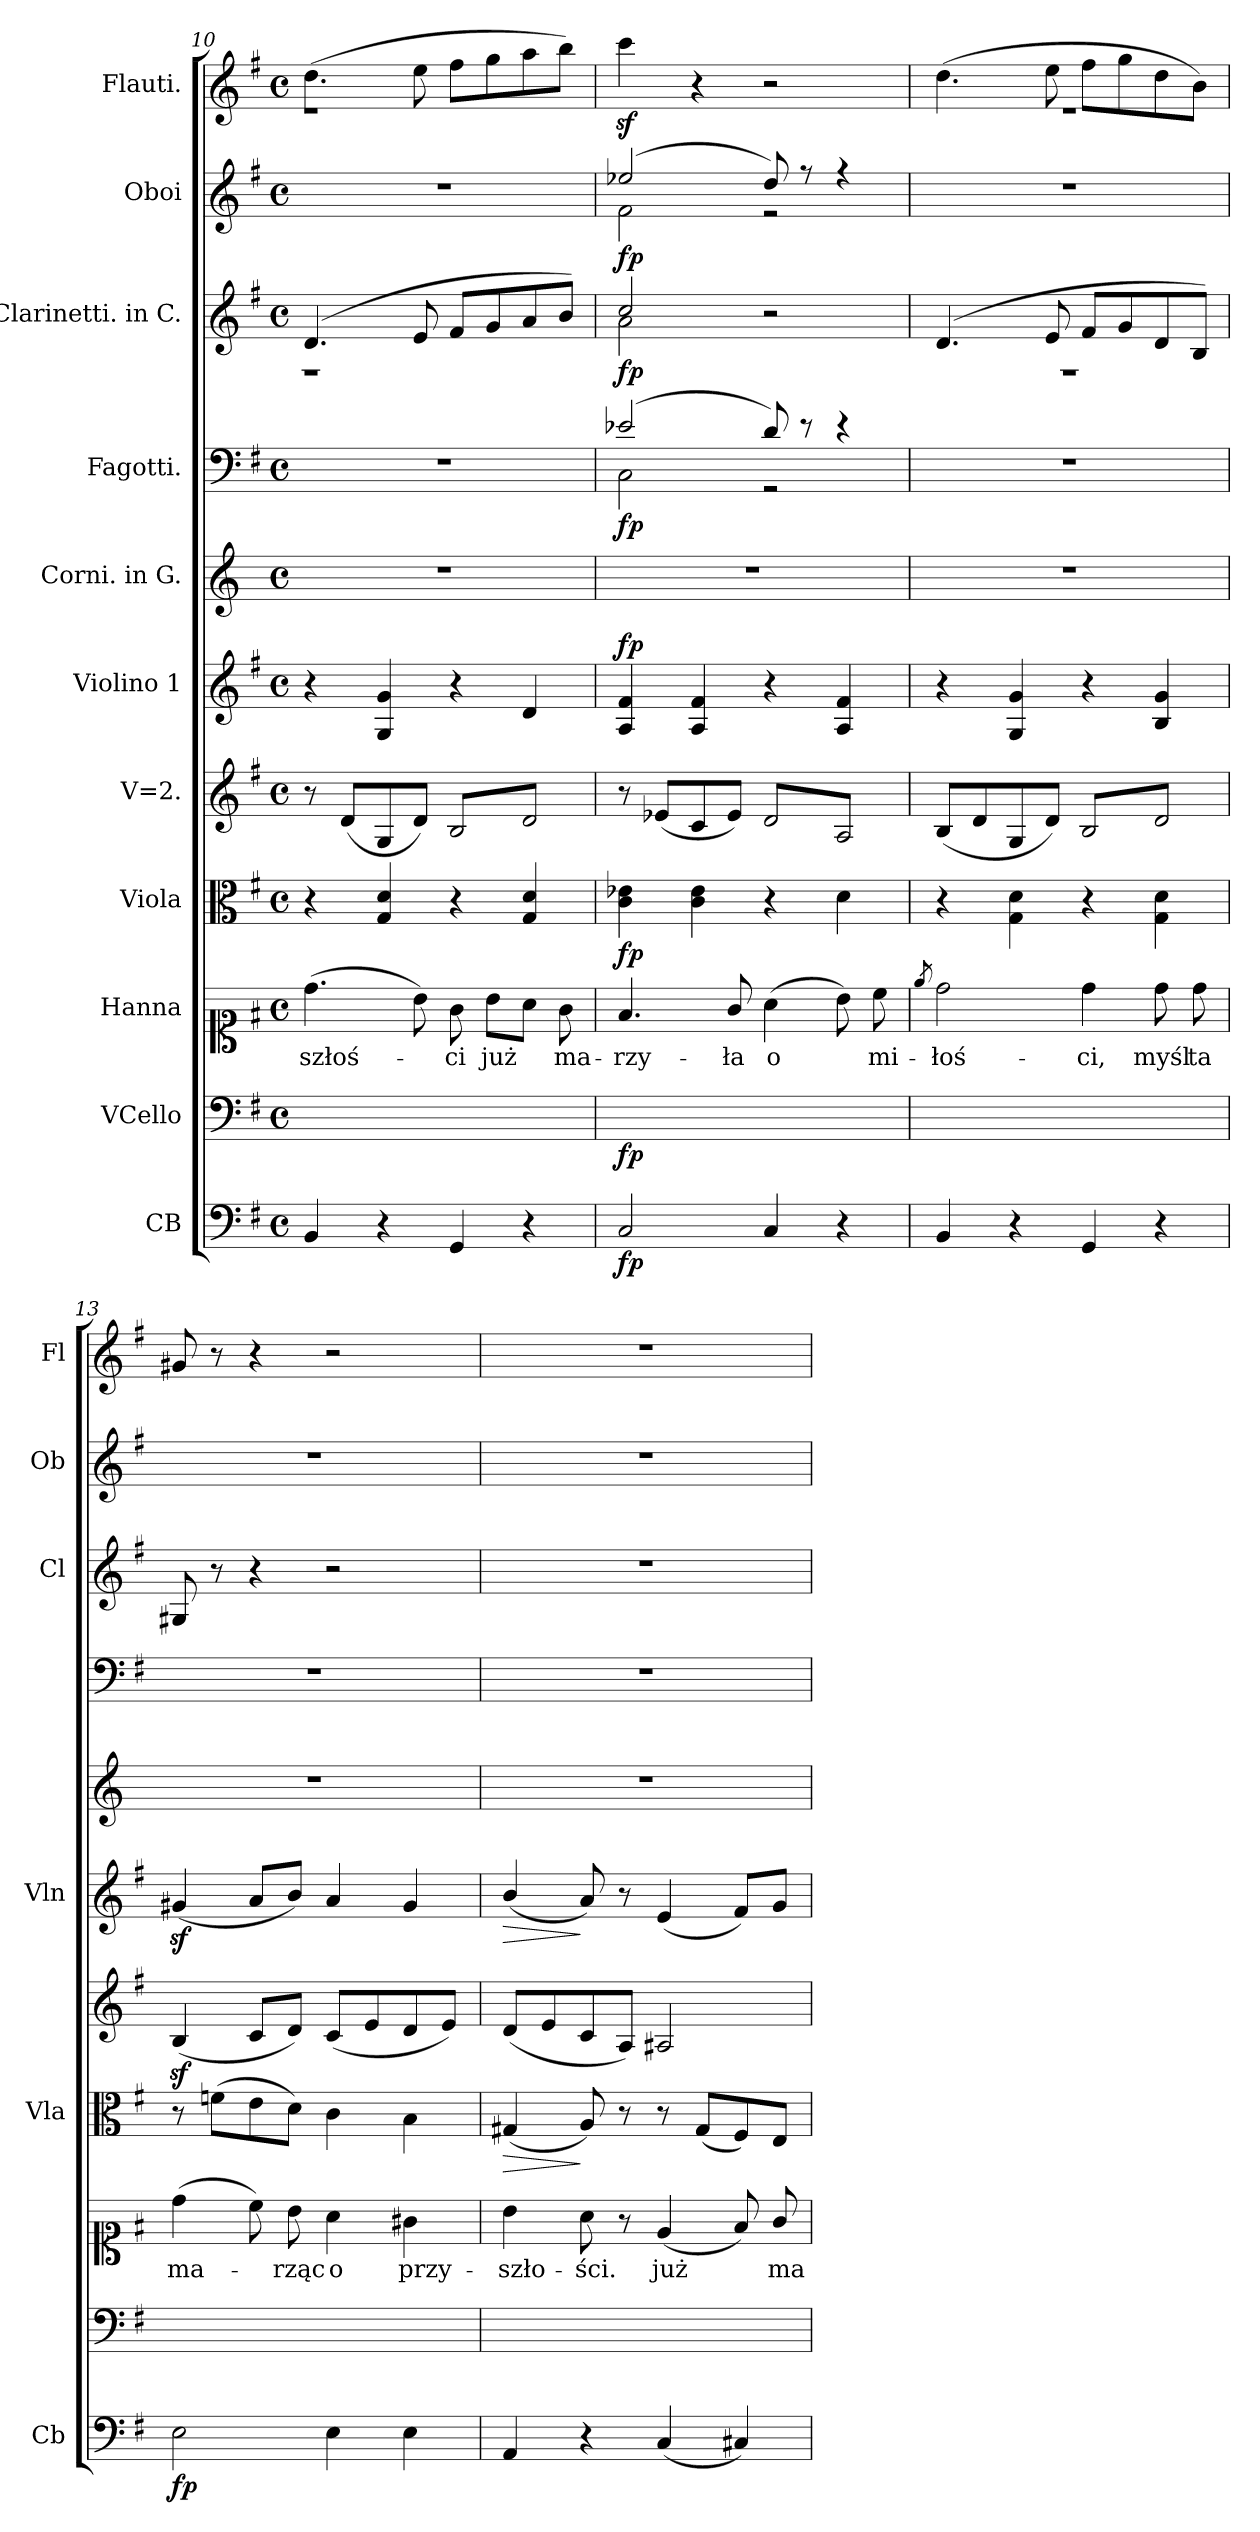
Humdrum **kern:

**kern	**dynam	**kern	**dynam	**kern	**text	**kern	**dynam	**kern	**kern	**dynam	**kern	**kern	**dynam	**kern	**dynam	**kern	**dynam	**kern	**dynam
*part11	*part11	*part10	*part10	*part9	*part9	*part8	*part8	*part7	*part6	*part6	*part5	*part4	*part4	*part3	*part3	*part2	*part2	*part1	*part1
*staff11	*staff11	*staff10	*staff10	*staff9	*staff9	*staff8	*staff8	*staff7	*staff6	*staff6	*staff5	*staff4	*staff4	*staff3	*staff3	*staff2	*staff2	*staff1	*staff1
*I"CB	*	*I"VCello	*	*I"Hanna	*	*I"Viola	*	*I"V=2.	*I"Violino 1	*	*I"Corni. in G.	*I"Fagotti.	*	*I"Clarinetti. in C.	*	*I"Oboi	*	*I"Flauti.	*
*I'Cb	*	*	*	*	*	*I'Vla	*	*	*I'Vln	*	*	*	*	*I'Cl	*	*I'Ob	*	*I'Fl	*
*clefF4	*	*clefF4	*	*clefC1	*	*clefC3	*	*clefG2	*clefG2	*	*clefG2	*clefF4	*	*clefG2	*	*clefG2	*	*clefG2	*
*ITrd8c12	*	*	*	*	*	*	*	*	*	*	*ITrd3c5	*	*	*	*	*	*	*	*
*k[f#]	*	*k[f#]	*	*k[f#]	*	*k[f#]	*	*k[f#]	*k[f#]	*	*k[f#]	*k[f#]	*	*k[f#]	*	*k[f#]	*	*k[f#]	*
*G:	*	*G:	*	*G:	*	*G:	*	*G:	*G:	*	*G:	*G:	*	*G:	*	*G:	*	*G:	*
*M4/4	*	*M4/4	*	*M4/4	*	*M4/4	*	*M4/4	*M4/4	*	*M4/4	*M4/4	*	*M4/4	*	*M4/4	*	*M4/4	*
*met(c)	*	*met(c)	*	*met(c)	*	*met(c)	*	*met(c)	*met(c)	*	*met(c)	*met(c)	*	*met(c)	*	*met(c)	*	*met(c)	*
=10	=10	=10	=10	=10	=10	=10	=10	=10	=10	=10	=10	=10	=10	=10	=10	=10	=10	=10	=10
*	*	*	*	*	*	*	*	*	*	*	*	*	*	*^	*	*	*	*	*
!	!	!	!	!	!	!	!	!	!	!	!	!	!	!	!	!LO:HP:b	!	!	!	!LO:HP:b
*	*	*	*	*	*	*	*	*	*	*	*	*	*	*	*	*	*	*	*^	*
4BBB/	.	4BB/yy	.	(4.dd\	-szłoś-	4r	.	8r	4r	.	1r	1r	.	(<4.d/	1r	< p	1r	.	(4.dd\	1re	< p
.	.	.	.	.	.	.	.	(8d/L	.	.	.	.	.	.	.	.	.	.	.	.	.
4r	.	4ryy	.	.	.	4G/ 4d/	.	8G/	4G/ 4g/	.	.	.	.	.	.	.	.	.	.	.	.
.	.	.	.	8b\)	.	.	.	8d/J)	.	.	.	.	.	8e/	.	.	.	.	8ee\	.	.
*	*	*	*	*	*	*	*	*tremolo	*	*	*	*	*	*	*	*	*	*	*	*	*
4GGG/	.	4GG/yy	.	8g\	-ci	4r	.	(8B/L	4r	.	.	.	.	8f#/L	.	.	.	.	8ff#\L	.	.
.	.	.	.	8b\L	już	.	.	8d/)	.	.	.	.	.	8g/	.	.	.	.	8gg\	.	.
4r	.	4ryy	.	8a\J	.	4G/ 4d/	.	8B/	4d/	.	.	.	.	8a/	.	.	.	.	8aa\	.	.
.	.	.	.	8g\	ma-	.	.	8d/)J	.	.	.	.	.	8b/J)	.	.	.	.	8bb\J)	.	.
*	*	*	*	*	*	*	*	*Xtremolo	*	*	*	*	*	*	*	*	*	*	*	*	*
*	*	*	*	*	*	*	*	*	*	*	*	*	*	*v	*v	*	*	*	*v	*v	*
.	.	.	.	.	.	.	.	.	.	.	.	.	.	.	[	.	.	.	[
=11	=11	=11	=11	=11	=11	=11	=11	=11	=11	=11	=11	=11	=11	=11	=11	=11	=11	=11	=11
*	*	*	*	*	*	*	*	*	*	*	*	*^	*	*^	*	*^	*	*	*
!	!LO:DY:b	!	!LO:DY:b	!	!	!	!	!	!	!LO:DY:a	!	!	!	!LO:DY:b	!	!	!	!	!	!LO:DY:b	!	!
2CC/	fp.	2Cn/yy	fp.	4.f#/	-rzy-	4c\ 4e-X\	fp	8r	4A/ 4f#/	fp.	1r	(2e-X/	2C\	fp.	2cc/	2a\	fp	(<2ee-X/	2f#\	fp.	4cccz\	.
.	.	.	.	.	.	.	.	(8e-X/L	.	.	.	.	.	.	.	.	.	.	.	.	.	.
.	.	.	.	.	.	4c\ 4e-\	.	8c/	4A/ 4f#/	.	.	.	.	.	.	.	.	.	.	.	4r	.
.	.	.	.	8g/	-ła	.	.	8e-/J)	.	.	.	.	.	.	.	.	.	.	.	.	.	.
*	*	*	*	*	*	*	*	*tremolo	*	*	*	*	*	*	*	*	*	*	*	*	*	*
4CC/	.	4C/yy	.	(4a\	o	4r	.	(8d/L	4r	.	.	8d/)	2rGG	.	2r	2ryy	.	8dd/)	2re	.	2r	.
.	.	.	.	.	.	.	.	8A/)	.	.	.	8r	.	.	.	.	.	8r	.	.	.	.
4r	.	4ryy	.	8b\)	.	4d\	.	8d/	4A/ 4f#/	.	.	4r	.	.	.	.	.	4r	.	.	.	.
.	.	.	.	8cc\	mi-	.	.	8A/)J	.	.	.	.	.	.	.	.	.	.	.	.	.	.
*	*	*	*	*	*	*	*	*Xtremolo	*	*	*	*	*	*	*	*	*	*	*	*	*	*
*	*	*	*	*	*	*	*	*	*	*	*	*v	*v	*	*	*	*	*v	*v	*	*	*
=12	=12	=12	=12	=12	=12	=12	=12	=12	=12	=12	=12	=12	=12	=12	=12	=12	=12	=12	=12	=12
.	.	.	.	8qee/	.	.	.	.	.	.	.	.	.	.	.	.	.	.	.	.
*	*	*	*	*	*	*	*	*	*	*	*	*	*	*	*	*	*	*	*^	*
4BBB/	.	4BB/yy	.	2dd\	-łoś-	4r	.	(8B/L	4r	.	1r	1r	.	(<4.d/	1r	.	1r	.	(4.dd\	1re	.
.	.	.	.	.	.	.	.	8d/	.	.	.	.	.	.	.	.	.	.	.	.	.
4r	.	4ryy	.	.	.	4G\ 4d\	.	8G/	4G/ 4g/	.	.	.	.	.	.	.	.	.	.	.	.
.	.	.	.	.	.	.	.	8d/J)	.	.	.	.	.	8e/	.	.	.	.	8ee\	.	.
*	*	*	*	*	*	*	*	*tremolo	*	*	*	*	*	*	*	*	*	*	*	*	*
4GGG/	.	4GG/yy	.	4dd\	-ci,	4r	.	(8B/L	4r	.	.	.	.	8f#/L	.	.	.	.	8ff#\L	.	.
.	.	.	.	.	.	.	.	8d/)	.	.	.	.	.	8g/	.	.	.	.	8gg\	.	.
4r	.	4ryy	.	8dd\	myśl	4G\ 4d\	.	8B/	4B/ 4g/	.	.	.	.	8d/	.	.	.	.	8dd\	.	.
.	.	.	.	8dd\	ta	.	.	8d/)J	.	.	.	.	.	8B/J)	.	.	.	.	8b\J)	.	.
*	*	*	*	*	*	*	*	*Xtremolo	*	*	*	*	*	*	*	*	*	*	*	*	*
*	*	*	*	*	*	*	*	*	*	*	*	*	*	*v	*v	*	*	*	*v	*v	*
=13	=13	=13	=13	=13	=13	=13	=13	=13	=13	=13	=13	=13	=13	=13	=13	=13	=13	=13	=13
!	!LO:DY:b	!	!	!	!	!	!	!	!	!	!	!	!	!	!	!	!	!	!
2EE\	fp.	2E\yy	.	(4dd\	ma-	8r	.	(4Bz/	(4g#Xz/	.	1r	1r	.	8G#X/	.	1r	.	8g#X/	.
.	.	.	.	.	.	(8fn\L	.	.	.	.	.	.	.	8r	.	.	.	8r	.
.	.	.	.	8cc\)	.	8e\	.	8c/L	8a/L	.	.	.	.	4r	.	.	.	4r	.
.	.	.	.	8b\	-rząc	8d\J)	.	8d/J)	8b/J)	.	.	.	.	.	.	.	.	.	.
4EE\	.	4E\yy	.	4a\	o	4c\	.	(8c/L	4a/	.	.	.	.	2r	.	.	.	2r	.
.	.	.	.	.	.	.	.	8e/	.	.	.	.	.	.	.	.	.	.	.
4EE\	.	4E\yy	.	4g#X\	przy-	4B\	.	8d/	4g#/	.	.	.	.	.	.	.	.	.	.
.	.	.	.	.	.	.	.	8e/J)	.	.	.	.	.	.	.	.	.	.	.
=14	=14	=14	=14	=14	=14	=14	=14	=14	=14	=14	=14	=14	=14	=14	=14	=14	=14	=14	=14
!	!	!	!	!	!	!	!LO:HP:b	!	!	!LO:HP:b	!	!	!	!	!	!	!	!	!
4AAA/	.	4AA/yy	.	4b\	-szło-	(4G#X/	>	(8d/L	(4b/	>	1r	1r	.	1r	.	1r	.	1r	.
.	.	.	.	.	.	.	.	8e/	.	.	.	.	.	.	.	.	.	.	.
4r	.	4ryy	.	8a\	-ści.	8A/)	]	8c/	8a/)	]	.	.	.	.	.	.	.	.	.
.	.	.	.	8r	.	8r	.	8A/J)	8r	.	.	.	.	.	.	.	.	.	.
(4CC/	.	4Cn/yy	.	(4e/	już	8r	.	2A#X/	(4e/	.	.	.	.	.	.	.	.	.	.
.	.	.	.	.	.	(8G#/L	.	.	.	.	.	.	.	.	.	.	.	.	.
4CC#X/)	.	4C#X/yy	.	8f#/)	.	8F#/)	.	.	8f#/L)	.	.	.	.	.	.	.	.	.	.
.	.	.	.	8g/	ma-	8E/J	.	.	8g/J	.	.	.	.	.	.	.	.	.	.
=	=	=	=	=	=	=	=	=	=	=	=	=	=	=	=	=	=	=	=
*-	*-	*-	*-	*-	*-	*-	*-	*-	*-	*-	*-	*-	*-	*-	*-	*-	*-	*-	*-
